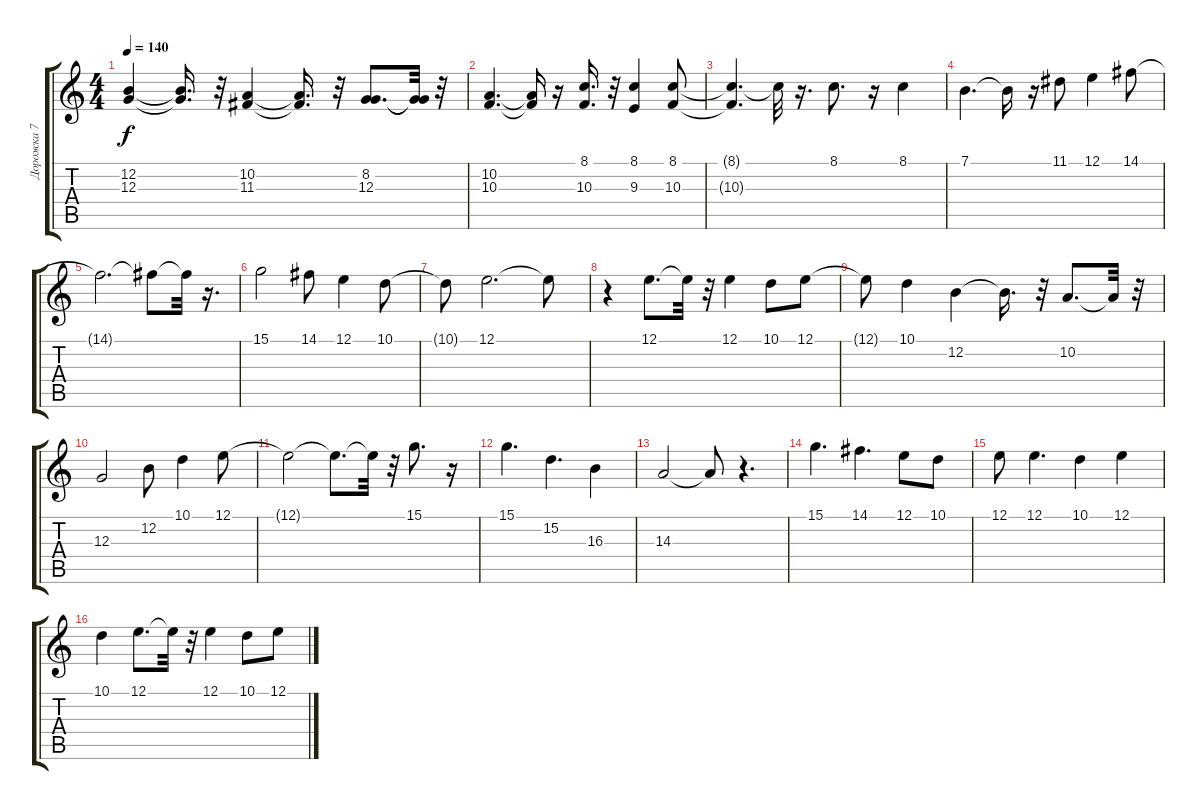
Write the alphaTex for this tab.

\track ("Дорожка 7" "Дорожка 7") {instrument lead6voice}
\staff {score tabs}
\tuning (E4 B3 G3 D3 A2 E2) {hide}
\ts (4 4)
\tempo 140
\clef g2
\ks c
(12.2 12.3).4{dy f} (12.2{t} 12.3{t}).16{d} r.32 (10.2 11.3).4 (10.2{t} 11.3{t}).16{d} r.32 (8.2 12.3).8{d} (8.2{t} 12.3{t}).32 r.32 |
(10.2 10.3).4{d} (10.2{t} 10.3{t}).16 r.16 (8.1 10.3).16{d} r.32 (8.1 9.3).4 (8.1 10.3).8 |
(8.1{t} 10.3{t}).4{d} 8.1{t}.32 r.16{d} 8.1.8{d} r.16 8.1.4 |
7.1.4{d} 7.1{t}.16 r.16 11.1.8 12.1.4 14.1.8 |
14.1{t}.2{d} 14.1{t}.8 14.1{t}.32 r.16{d} |
15.1.2 14.1.8 12.1.4 10.1.8 |
10.1{t}.8 12.1.2{d} 12.1{t}.8 |
r.4 12.1.8{d} 12.1{t}.32 r.32 12.1.4 10.1.8 12.1.8 |
12.1{t}.8 10.1.4 12.2.4 12.2{t}.16{d} r.32 10.2.8{d} 10.2{t}.32 r.32 |
12.3.2 12.2.8 10.1.4 12.1.8 |
12.1{t}.2 12.1{t}.8{d} 12.1{t}.32 r.32 15.1.8{d} r.16 |
15.1.4{d} 15.2.4{d} 16.3.4 |
14.3.2 14.3{t}.8 r.4{d} |
15.1.4{d} 14.1.4{d} 12.1.8 10.1.8 |
12.1.8 12.1.4{d} 10.1.4 12.1.4 |
10.1.4 12.1.8{d} 12.1{t}.32 r.32 12.1.4 10.1.8 12.1.8
